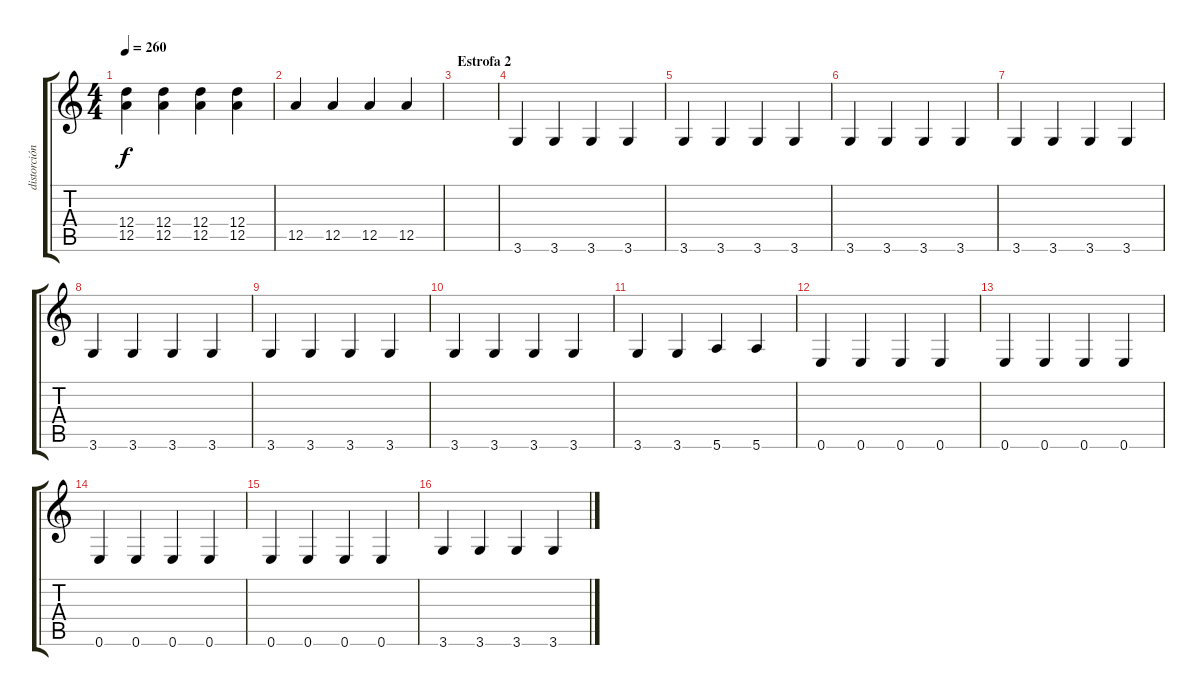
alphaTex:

\track ("distorción" "distorción") {instrument overdrivenguitar}
\staff {score tabs}
\tuning (E4 B3 G3 D3 A2 E2) {hide}
\ts (4 4)
\tempo 260
\clef g2
\ks c
(12.4 12.5).4{dy f} (12.4 12.5).4 (12.4 12.5).4 (12.4 12.5).4 |
12.5.4 12.5.4 12.5.4 12.5.4 |
\section ("" "Estrofa 2")
|
3.6.4 3.6.4 3.6.4 3.6.4 |
3.6.4 3.6.4 3.6.4 3.6.4 |
3.6.4 3.6.4 3.6.4 3.6.4 |
3.6.4 3.6.4 3.6.4 3.6.4 |
3.6.4 3.6.4 3.6.4 3.6.4 |
3.6.4 3.6.4 3.6.4 3.6.4 |
3.6.4 3.6.4 3.6.4 3.6.4 |
3.6.4 3.6.4 5.6.4 5.6.4 |
0.6.4 0.6.4 0.6.4 0.6.4 |
0.6.4 0.6.4 0.6.4 0.6.4 |
0.6.4 0.6.4 0.6.4 0.6.4 |
0.6.4 0.6.4 0.6.4 0.6.4 |
3.6.4 3.6.4 3.6.4 3.6.4
